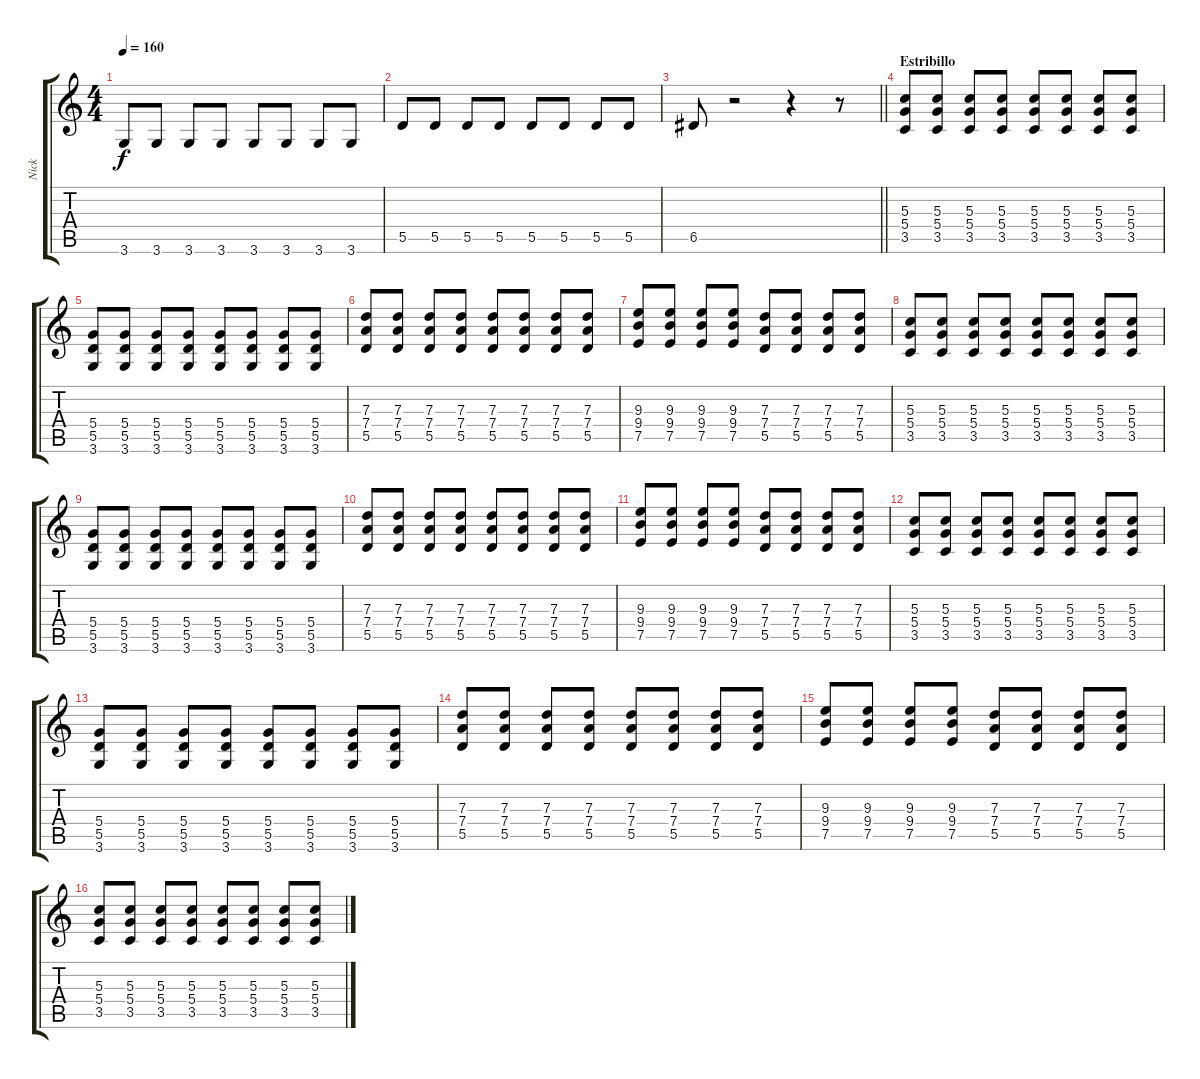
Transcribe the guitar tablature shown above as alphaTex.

\track ("Nick" "Nick") {instrument overdrivenguitar}
\staff {score tabs}
\tuning (E4 B3 G3 D3 A2 E2) {hide}
\ts (4 4)
\tempo 160
\clef g2
\ks c
3.6.8{dy f} 3.6.8 3.6.8 3.6.8 3.6.8 3.6.8 3.6.8 3.6.8 |
5.5.8 5.5.8 5.5.8 5.5.8 5.5.8 5.5.8 5.5.8 5.5.8 |
\barLineRight lightlight
6.5.8 r.2 r.4 r.8 |
\section ("" "Estribillo")
(5.3 5.4 3.5).8 (5.3 5.4 3.5).8 (5.3 5.4 3.5).8 (5.3 5.4 3.5).8 (5.3 5.4 3.5).8 (5.3 5.4 3.5).8 (5.3 5.4 3.5).8 (5.3 5.4 3.5).8 |
(5.4 5.5 3.6).8 (5.4 5.5 3.6).8 (5.4 5.5 3.6).8 (5.4 5.5 3.6).8 (5.4 5.5 3.6).8 (5.4 5.5 3.6).8 (5.4 5.5 3.6).8 (5.4 5.5 3.6).8 |
(7.3 7.4 5.5).8 (7.3 7.4 5.5).8 (7.3 7.4 5.5).8 (7.3 7.4 5.5).8 (7.3 7.4 5.5).8 (7.3 7.4 5.5).8 (7.3 7.4 5.5).8 (7.3 7.4 5.5).8 |
(9.3 9.4 7.5).8 (9.3 9.4 7.5).8 (9.3 9.4 7.5).8 (9.3 9.4 7.5).8 (7.3 7.4 5.5).8 (7.3 7.4 5.5).8 (7.3 7.4 5.5).8 (7.3 7.4 5.5).8 |
(5.3 5.4 3.5).8 (5.3 5.4 3.5).8 (5.3 5.4 3.5).8 (5.3 5.4 3.5).8 (5.3 5.4 3.5).8 (5.3 5.4 3.5).8 (5.3 5.4 3.5).8 (5.3 5.4 3.5).8 |
(5.4 5.5 3.6).8 (5.4 5.5 3.6).8 (5.4 5.5 3.6).8 (5.4 5.5 3.6).8 (5.4 5.5 3.6).8 (5.4 5.5 3.6).8 (5.4 5.5 3.6).8 (5.4 5.5 3.6).8 |
(7.3 7.4 5.5).8 (7.3 7.4 5.5).8 (7.3 7.4 5.5).8 (7.3 7.4 5.5).8 (7.3 7.4 5.5).8 (7.3 7.4 5.5).8 (7.3 7.4 5.5).8 (7.3 7.4 5.5).8 |
(9.3 9.4 7.5).8 (9.3 9.4 7.5).8 (9.3 9.4 7.5).8 (9.3 9.4 7.5).8 (7.3 7.4 5.5).8 (7.3 7.4 5.5).8 (7.3 7.4 5.5).8 (7.3 7.4 5.5).8 |
(5.3 5.4 3.5).8 (5.3 5.4 3.5).8 (5.3 5.4 3.5).8 (5.3 5.4 3.5).8 (5.3 5.4 3.5).8 (5.3 5.4 3.5).8 (5.3 5.4 3.5).8 (5.3 5.4 3.5).8 |
(5.4 5.5 3.6).8 (5.4 5.5 3.6).8 (5.4 5.5 3.6).8 (5.4 5.5 3.6).8 (5.4 5.5 3.6).8 (5.4 5.5 3.6).8 (5.4 5.5 3.6).8 (5.4 5.5 3.6).8 |
(7.3 7.4 5.5).8 (7.3 7.4 5.5).8 (7.3 7.4 5.5).8 (7.3 7.4 5.5).8 (7.3 7.4 5.5).8 (7.3 7.4 5.5).8 (7.3 7.4 5.5).8 (7.3 7.4 5.5).8 |
(9.3 9.4 7.5).8 (9.3 9.4 7.5).8 (9.3 9.4 7.5).8 (9.3 9.4 7.5).8 (7.3 7.4 5.5).8 (7.3 7.4 5.5).8 (7.3 7.4 5.5).8 (7.3 7.4 5.5).8 |
(5.3 5.4 3.5).8 (5.3 5.4 3.5).8 (5.3 5.4 3.5).8 (5.3 5.4 3.5).8 (5.3 5.4 3.5).8 (5.3 5.4 3.5).8 (5.3 5.4 3.5).8 (5.3 5.4 3.5).8
